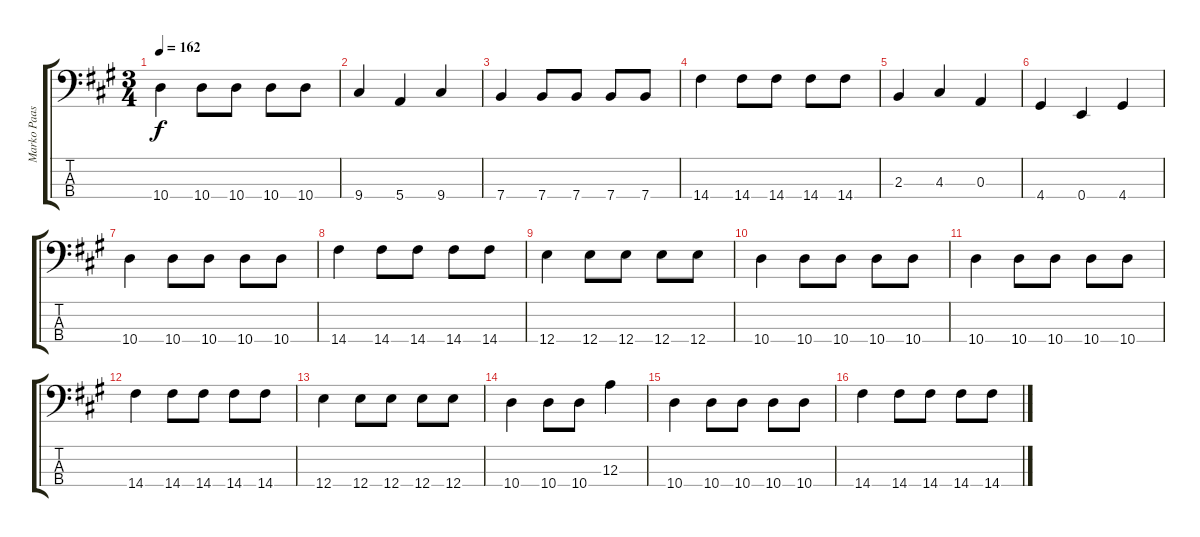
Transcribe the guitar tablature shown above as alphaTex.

\track ("Marko Paasikoski (Bass)" "Marko Paas") {instrument electricbasspick}
\staff {score tabs}
\tuning (G2 D2 A1 E1) {hide}
\ts (3 4)
\tempo 162
\clef f4
\ks a
10.4.4{dy f} 10.4.8 10.4.8 10.4.8 10.4.8 |
9.4.4 5.4.4 9.4.4 |
7.4.4 7.4.8 7.4.8 7.4.8 7.4.8 |
14.4.4 14.4.8 14.4.8 14.4.8 14.4.8 |
2.3.4 4.3.4 0.3.4 |
4.4.4 0.4.4 4.4.4 |
10.4.4 10.4.8 10.4.8 10.4.8 10.4.8 |
14.4.4 14.4.8 14.4.8 14.4.8 14.4.8 |
12.4.4 12.4.8 12.4.8 12.4.8 12.4.8 |
10.4.4 10.4.8 10.4.8 10.4.8 10.4.8 |
10.4.4 10.4.8 10.4.8 10.4.8 10.4.8 |
14.4.4 14.4.8 14.4.8 14.4.8 14.4.8 |
12.4.4 12.4.8 12.4.8 12.4.8 12.4.8 |
10.4.4 10.4.8 10.4.8 12.3.4 |
10.4.4 10.4.8 10.4.8 10.4.8 10.4.8 |
14.4.4 14.4.8 14.4.8 14.4.8 14.4.8
